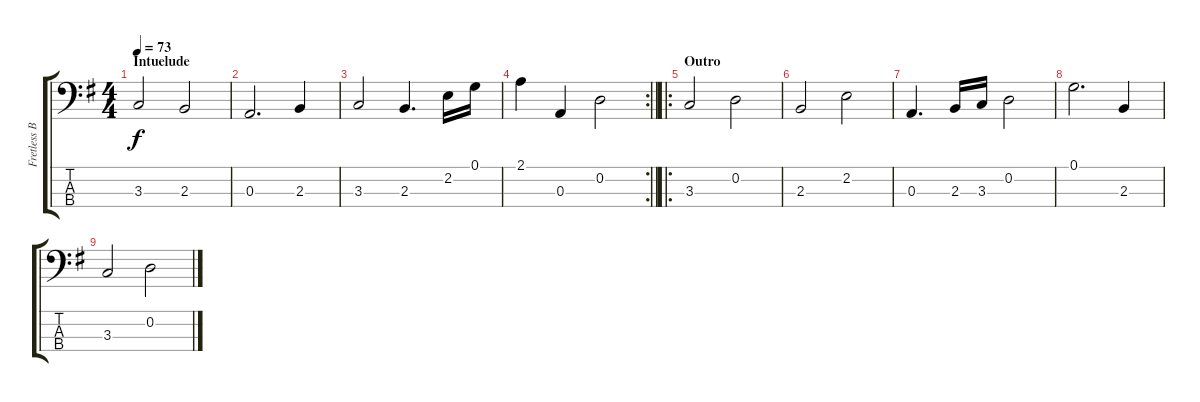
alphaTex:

\track ("Fretless Bass" "Fretless B") {instrument fretlessbass}
\staff {score tabs}
\tuning (G2 D2 A1 E1) {hide}
\ts (4 4)
\section ("" "Intuelude")
\tempo 73
\clef f4
\ks g
3.3.2{dy f} 2.3.2 |
0.3.2{d} 2.3.4 |
3.3.2 2.3.4{d} 2.2.16 0.1.16 |
\rc 2
\barLineRight lightlight
2.1.4 0.3.4 0.2.2 |
\ro
\section ("" "Outro")
3.3.2 0.2.2 |
2.3.2 2.2.2 |
0.3.4{d} 2.3.16 3.3.16 0.2.2 |
0.1.2{d} 2.3.4 |
3.3.2 0.2.2
